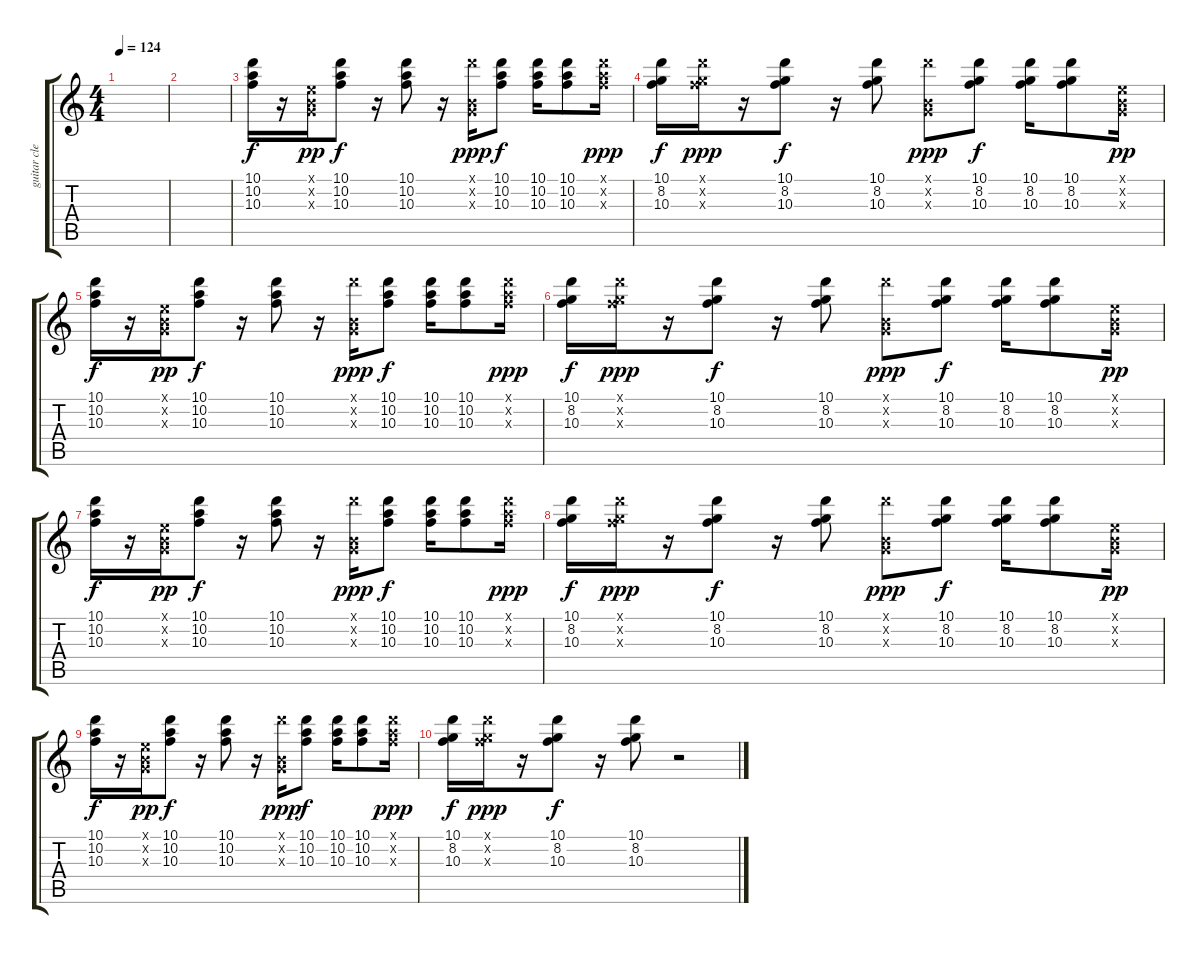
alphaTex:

\track ("guitar clean" "guitar cle") {instrument acousticguitarsteel}
\staff {score tabs}
\tuning (E4 B3 G3 D3 A2 E2) {hide}
\ts (4 4)
\tempo 124
\clef g2
\ks c
|
|
(10.1 10.2 10.3).16 r.16 (0.1{x} 0.2{x} 0.3{x}).16{dy pp} (10.1 10.2 10.3).8{dy f} r.16 (10.1 10.2 10.3).8 r.16 (10.1{x} 0.2{x} 0.3{x}).16{dy ppp} (10.1 10.2 10.3).8{dy f} (10.1 10.2 10.3).16 (10.1 10.2 10.3).8 (10.1{x} 10.2{x} 10.3{x}).16{dy ppp} |
(10.1 8.2 10.3).16{dy f} (10.1{x} 8.2{x} 10.3{x}).16{dy ppp} r.16 (10.1 8.2 10.3).8{dy f} r.16 (10.1 8.2 10.3).8 (10.1{x} 0.2{x} 0.3{x}).8{dy ppp} (10.1 8.2 10.3).8{dy f} (10.1 8.2 10.3).16 (10.1 8.2 10.3).8 (0.1{x} 0.2{x} 0.3{x}).16{dy pp} |
(10.1 10.2 10.3).16{dy f} r.16 (0.1{x} 0.2{x} 0.3{x}).16{dy pp} (10.1 10.2 10.3).8{dy f} r.16 (10.1 10.2 10.3).8 r.16 (10.1{x} 0.2{x} 0.3{x}).16{dy ppp} (10.1 10.2 10.3).8{dy f} (10.1 10.2 10.3).16 (10.1 10.2 10.3).8 (10.1{x} 10.2{x} 10.3{x}).16{dy ppp} |
(10.1 8.2 10.3).16{dy f} (10.1{x} 8.2{x} 10.3{x}).16{dy ppp} r.16 (10.1 8.2 10.3).8{dy f} r.16 (10.1 8.2 10.3).8 (10.1{x} 0.2{x} 0.3{x}).8{dy ppp} (10.1 8.2 10.3).8{dy f} (10.1 8.2 10.3).16 (10.1 8.2 10.3).8 (0.1{x} 0.2{x} 0.3{x}).16{dy pp} |
(10.1 10.2 10.3).16{dy f} r.16 (0.1{x} 0.2{x} 0.3{x}).16{dy pp} (10.1 10.2 10.3).8{dy f} r.16 (10.1 10.2 10.3).8 r.16 (10.1{x} 0.2{x} 0.3{x}).16{dy ppp} (10.1 10.2 10.3).8{dy f} (10.1 10.2 10.3).16 (10.1 10.2 10.3).8 (10.1{x} 10.2{x} 10.3{x}).16{dy ppp} |
(10.1 8.2 10.3).16{dy f} (10.1{x} 8.2{x} 10.3{x}).16{dy ppp} r.16 (10.1 8.2 10.3).8{dy f} r.16 (10.1 8.2 10.3).8 (10.1{x} 0.2{x} 0.3{x}).8{dy ppp} (10.1 8.2 10.3).8{dy f} (10.1 8.2 10.3).16 (10.1 8.2 10.3).8 (0.1{x} 0.2{x} 0.3{x}).16{dy pp} |
(10.1 10.2 10.3).16{dy f} r.16 (0.1{x} 0.2{x} 0.3{x}).16{dy pp} (10.1 10.2 10.3).8{dy f} r.16 (10.1 10.2 10.3).8 r.16 (10.1{x} 0.2{x} 0.3{x}).16{dy ppp} (10.1 10.2 10.3).8{dy f} (10.1 10.2 10.3).16 (10.1 10.2 10.3).8 (10.1{x} 10.2{x} 10.3{x}).16{dy ppp} |
(10.1 8.2 10.3).16{dy f} (10.1{x} 8.2{x} 10.3{x}).16{dy ppp} r.16 (10.1 8.2 10.3).8{dy f} r.16 (10.1 8.2 10.3).8 r.2
